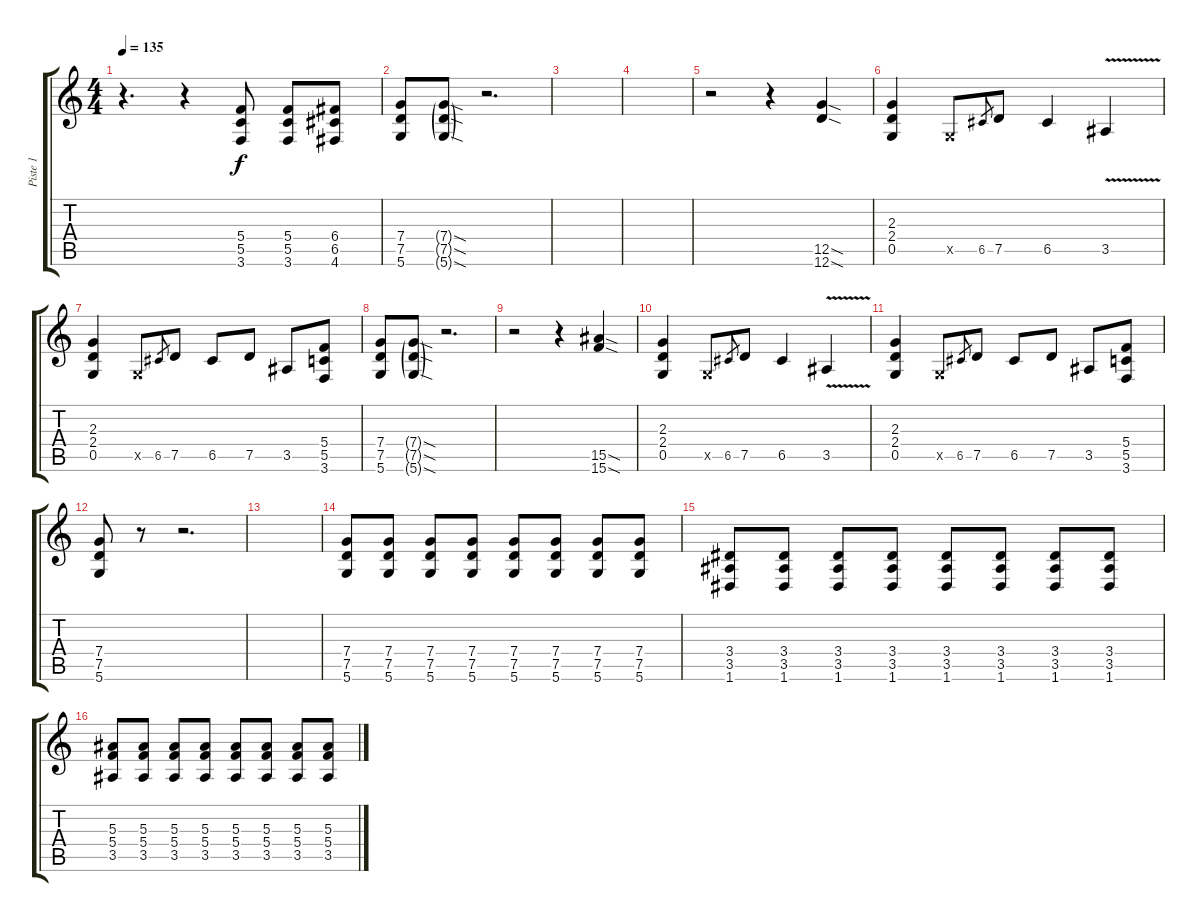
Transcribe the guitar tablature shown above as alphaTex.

\track ("Piste 1" "Piste 1") {instrument distortionguitar}
\staff {score tabs}
\tuning (D4 A3 F3 C3 G2 D2) {hide}
\ts (4 4)
\tempo 135
\clef g2
\ks c
r.4{d dy f} r.4 (5.4 5.5 3.6).8 (5.4 5.5 3.6).8 (6.4 6.5 4.6).8 |
(7.4 7.5 5.6).8 (7.4{sod g} 7.5{sod g} 5.6{sod g}).8 r.2{d} |
|
|
r.2 r.4 (12.5{sod} 12.6{sod}).4 |
(2.3 2.4 0.5).4 0.5{x}.8 6.5.8{gr} 7.5.8 6.5.4 3.5{v}.4 |
(2.3 2.4 0.5).4 0.5{x}.8 6.5.8{gr} 7.5.8 6.5.8 7.5.8 3.5.8 (5.4 5.5 3.6).8 |
(7.4 7.5 5.6).8 (7.4{sod g} 7.5{sod g} 5.6{sod g}).8 r.2{d} |
r.2 r.4 (15.5{sod} 15.6{sod}).4 |
(2.3 2.4 0.5).4 0.5{x}.8 6.5.8{gr} 7.5.8 6.5.4 3.5{v}.4 |
(2.3 2.4 0.5).4 0.5{x}.8 6.5.8{gr} 7.5.8 6.5.8 7.5.8 3.5.8 (5.4 5.5 3.6).8 |
(7.4 7.5 5.6).8 r.8 r.2{d} |
|
(7.4 7.5 5.6).8 (7.4 7.5 5.6).8 (7.4 7.5 5.6).8 (7.4 7.5 5.6).8 (7.4 7.5 5.6).8 (7.4 7.5 5.6).8 (7.4 7.5 5.6).8 (7.4 7.5 5.6).8 |
(3.4 3.5 1.6).8 (3.4 3.5 1.6).8 (3.4 3.5 1.6).8 (3.4 3.5 1.6).8 (3.4 3.5 1.6).8 (3.4 3.5 1.6).8 (3.4 3.5 1.6).8 (3.4 3.5 1.6).8 |
(5.3 5.4 3.5).8 (5.3 5.4 3.5).8 (5.3 5.4 3.5).8 (5.3 5.4 3.5).8 (5.3 5.4 3.5).8 (5.3 5.4 3.5).8 (5.3 5.4 3.5).8 (5.3 5.4 3.5).8
